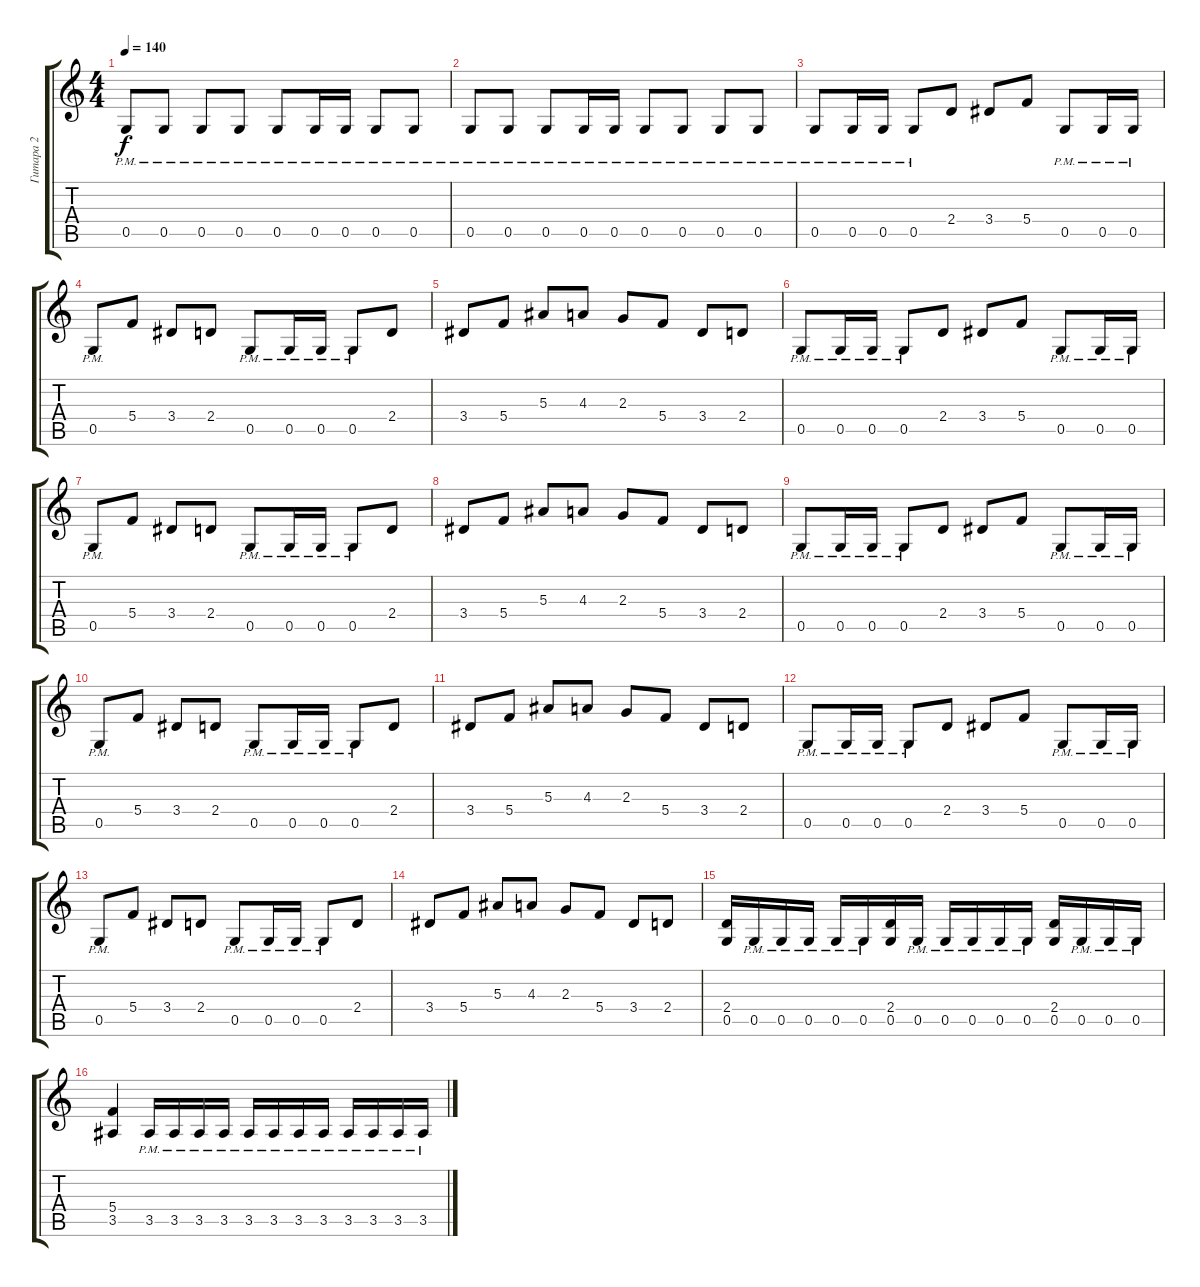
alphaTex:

\track ("Гитара 2" "Гитара 2") {instrument overdrivenguitar}
\staff {score tabs}
\tuning (D4 A3 F3 C3 G2 D2) {hide}
\ts (4 4)
\tempo 140
\clef g2
\ks c
0.5{pm}.8{dy f} 0.5{pm}.8 0.5{pm}.8 0.5{pm}.8 0.5{pm}.8 0.5{pm}.16 0.5{pm}.16 0.5{pm}.8 0.5{pm}.8 |
0.5{pm}.8 0.5{pm}.8 0.5{pm}.8 0.5{pm}.16 0.5{pm}.16 0.5{pm}.8 0.5{pm}.8 0.5{pm}.8 0.5{pm}.8 |
0.5{pm}.8 0.5{pm}.16 0.5{pm}.16 0.5{pm}.8 2.4.8 3.4.8 5.4.8 0.5{pm}.8 0.5{pm}.16 0.5{pm}.16 |
0.5{pm}.8 5.4.8 3.4.8 2.4.8 0.5{pm}.8 0.5{pm}.16 0.5{pm}.16 0.5{pm}.8 2.4.8 |
3.4.8 5.4.8 5.3.8 4.3.8 2.3.8 5.4.8 3.4.8 2.4.8 |
0.5{pm}.8 0.5{pm}.16 0.5{pm}.16 0.5{pm}.8 2.4.8 3.4.8 5.4.8 0.5{pm}.8 0.5{pm}.16 0.5{pm}.16 |
0.5{pm}.8 5.4.8 3.4.8 2.4.8 0.5{pm}.8 0.5{pm}.16 0.5{pm}.16 0.5{pm}.8 2.4.8 |
3.4.8 5.4.8 5.3.8 4.3.8 2.3.8 5.4.8 3.4.8 2.4.8 |
0.5{pm}.8 0.5{pm}.16 0.5{pm}.16 0.5{pm}.8 2.4.8 3.4.8 5.4.8 0.5{pm}.8 0.5{pm}.16 0.5{pm}.16 |
0.5{pm}.8 5.4.8 3.4.8 2.4.8 0.5{pm}.8 0.5{pm}.16 0.5{pm}.16 0.5{pm}.8 2.4.8 |
3.4.8 5.4.8 5.3.8 4.3.8 2.3.8 5.4.8 3.4.8 2.4.8 |
0.5{pm}.8 0.5{pm}.16 0.5{pm}.16 0.5{pm}.8 2.4.8 3.4.8 5.4.8 0.5{pm}.8 0.5{pm}.16 0.5{pm}.16 |
0.5{pm}.8 5.4.8 3.4.8 2.4.8 0.5{pm}.8 0.5{pm}.16 0.5{pm}.16 0.5{pm}.8 2.4.8 |
3.4.8 5.4.8 5.3.8 4.3.8 2.3.8 5.4.8 3.4.8 2.4.8 |
(2.4 0.5).16 0.5{pm}.16 0.5{pm}.16 0.5{pm}.16 0.5{pm}.16 0.5{pm}.16 (2.4 0.5).16 0.5{pm}.16 0.5{pm}.16 0.5{pm}.16 0.5{pm}.16 0.5{pm}.16 (2.4 0.5).16 0.5{pm}.16 0.5{pm}.16 0.5{pm}.16 |
(5.4 3.5).4 3.5{pm}.16 3.5{pm}.16 3.5{pm}.16 3.5{pm}.16 3.5{pm}.16 3.5{pm}.16 3.5{pm}.16 3.5{pm}.16 3.5{pm}.16 3.5{pm}.16 3.5{pm}.16 3.5{pm}.16
